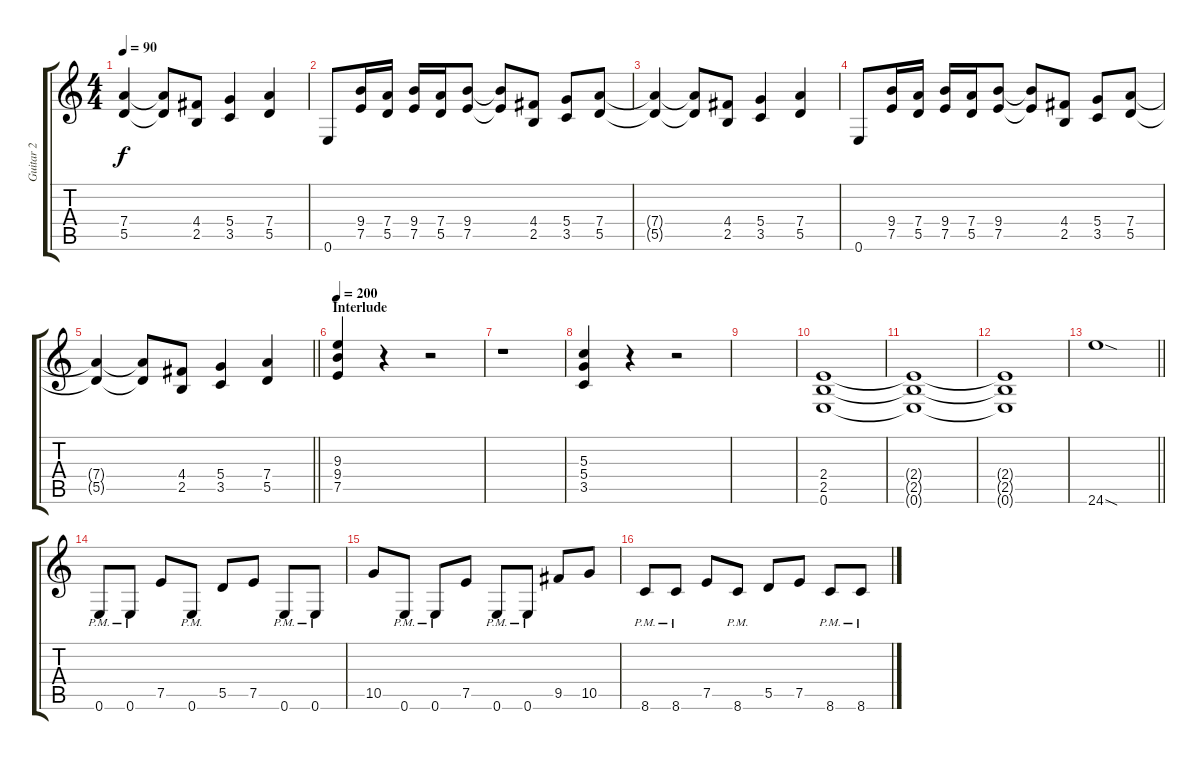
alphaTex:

\track ("Guitar 2" "Guitar 2") {instrument overdrivenguitar}
\staff {score tabs}
\tuning (E4 B3 G3 D3 A2 E2) {hide}
\ts (4 4)
\tempo 90
\clef g2
\ks c
(7.4{t} 5.5{t}).4{dy f} (7.4{t} 5.5{t}).8 (4.4 2.5).8 (5.4 3.5).4 (7.4 5.5).4 |
0.6.8 (9.4 7.5).16 (7.4 5.5).16 (9.4 7.5).16 (7.4 5.5).16 (9.4 7.5).8 (9.4{t} 7.5{t}).8 (4.4 2.5).8 (5.4 3.5).8 (7.4 5.5).8 |
(7.4{t} 5.5{t}).4 (7.4{t} 5.5{t}).8 (4.4 2.5).8 (5.4 3.5).4 (7.4 5.5).4 |
0.6.8 (9.4 7.5).16 (7.4 5.5).16 (9.4 7.5).16 (7.4 5.5).16 (9.4 7.5).8 (9.4{t} 7.5{t}).8 (4.4 2.5).8 (5.4 3.5).8 (7.4 5.5).8 |
\barLineRight lightlight
(7.4{t} 5.5{t}).4 (7.4{t} 5.5{t}).8 (4.4 2.5).8 (5.4 3.5).4 (7.4 5.5).4 |
\section ("" "Interlude")
\tempo 200
(9.3 9.4 7.5).4 r.4 r.2 |
r.1 |
(5.3 5.4 3.5).4 r.4 r.2 |
|
(2.4 2.5 0.6).1 |
(2.4{t} 2.5{t} 0.6{t}).1 |
(2.4{t} 2.5{t} 0.6{t}).1 |
\barLineRight lightlight
24.6{sod}.1 |
0.6{pm}.8 0.6{pm}.8 7.5.8 0.6{pm}.8 5.5.8 7.5.8 0.6{pm}.8 0.6{pm}.8 |
10.5.8 0.6{pm}.8 0.6{pm}.8 7.5.8 0.6{pm}.8 0.6{pm}.8 9.5.8 10.5.8 |
8.6{pm}.8 8.6{pm}.8 7.5.8 8.6{pm}.8 5.5.8 7.5.8 8.6{pm}.8 8.6{pm}.8
